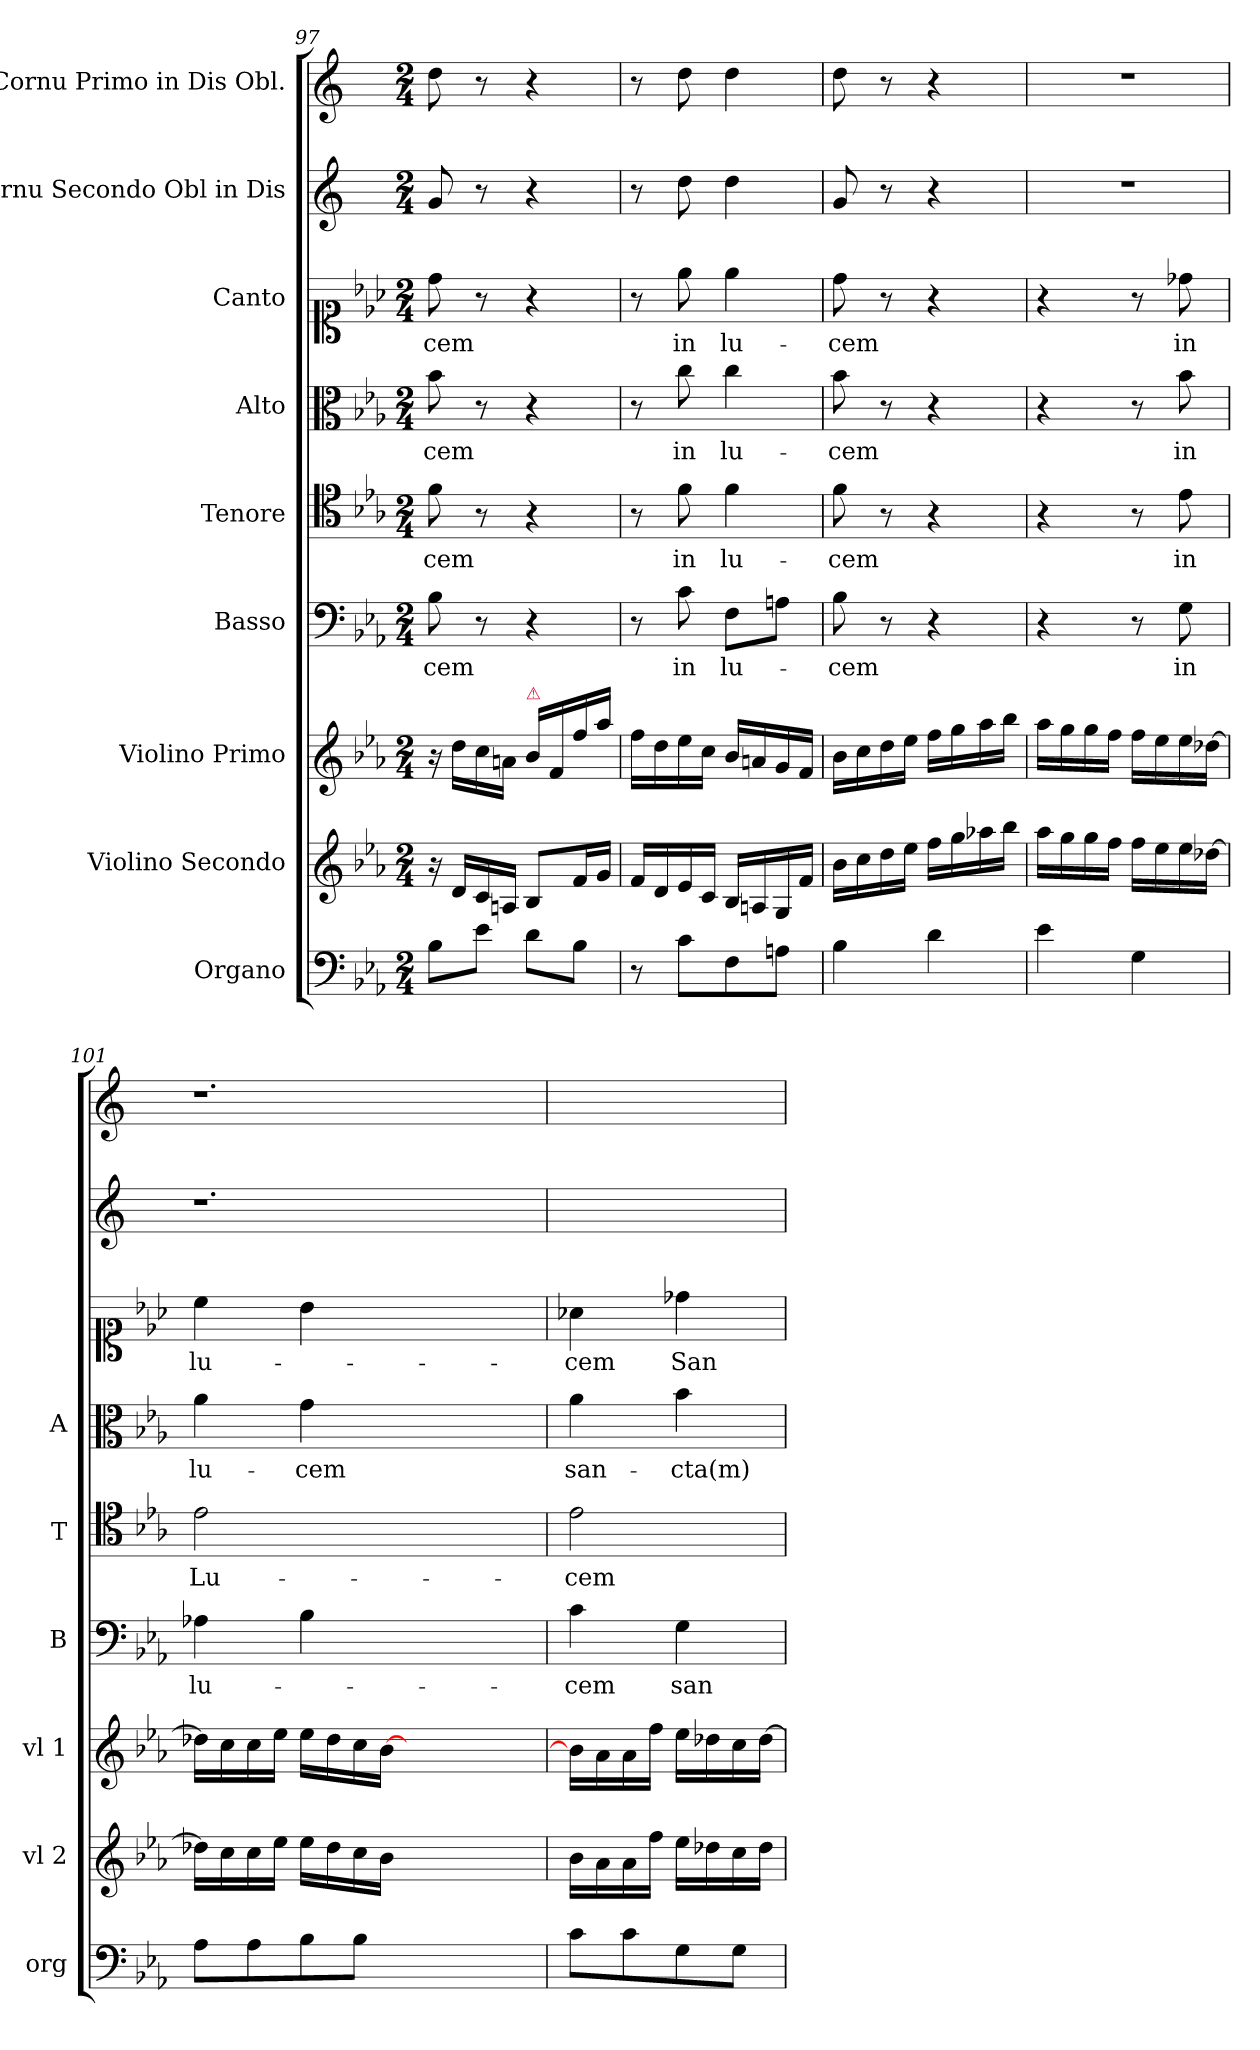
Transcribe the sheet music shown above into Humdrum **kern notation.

**kern	**kern	**kern	**kern	**text	**kern	**text	**kern	**text	**kern	**text	**kern	**kern
*part9	*part8	*part7	*part6	*part6	*part5	*part5	*part4	*part4	*part3	*part3	*part2	*part1
*staff9	*staff8	*staff7	*staff6	*staff6	*staff5	*staff5	*staff4	*staff4	*staff3	*staff3	*staff2	*staff1
*I"Organo	*I"Violino Secondo	*I"Violino Primo	*I"Basso	*	*I"Tenore	*	*I"Alto	*	*I"Canto	*	*I"Cornu Secondo Obl in Dis	*I"Cornu Primo in Dis Obl.
*I'org	*I'vl 2	*I'vl 1	*I'B	*	*I'T	*	*I'A	*	*	*	*	*
*clefF4	*clefG2	*clefG2	*clefF4	*	*clefC4	*	*clefC3	*	*clefC1	*	*clefG2	*clefG2
*	*	*	*	*	*	*	*	*	*	*	*ITrd5c9	*ITrd5c9
*k[b-e-a-]	*k[b-e-a-]	*k[b-e-a-]	*k[b-e-a-]	*	*k[b-e-a-]	*	*k[b-e-a-]	*	*k[b-e-a-]	*	*k[b-e-a-]	*k[b-e-a-]
*	*	*E-:	*E-:	*	*	*	*E-:	*	*E-:	*	*E-:	*E-:
*M2/4	*M2/4	*M2/4	*M2/4	*	*M2/4	*	*M2/4	*	*M2/4	*	*M2/4	*M2/4
=97	=97	=97	=97	=97	=97	=97	=97	=97	=97	=97	=97	=97
8B-\L	16r	16r	8B-\	-cem	8f\	-cem	8b-\	-cem	8dd\	-cem	8B-/	8f\
.	16d/LL	16dd\LL	.	.	.	.	.	.	.	.	.	.
8e-\J	16c/	16cc\	8r	.	8r	.	8r	.	8r	.	8r	8r
.	16An/JJ	16an\JJ	.	.	.	.	.	.	.	.	.	.
!	!	!LO:TX:a:color=crimson:t=⚠	!	!	!	!	!	!	!	!	!	!
8d\L	8B-/L	16b-/LL	4r	.	4r	.	4r	.	4r	.	4r	4r
.	.	16f/	.	.	.	.	.	.	.	.	.	.
8B-\J	16f/L	16ff\	.	.	.	.	.	.	.	.	.	.
.	16g/JJ	16aa-\JJ	.	.	.	.	.	.	.	.	.	.
=98	=98	=98	=98	=98	=98	=98	=98	=98	=98	=98	=98	=98
8r	16f/LL	16ff\LL	8r	.	8r	.	8r	.	8r	.	8r	8r
.	16d/	16dd\	.	.	.	.	.	.	.	.	.	.
!	!	!	!	!LO:LY:i	!	!LO:LY:i	!	!LO:LY:i	!	!LO:LY:i	!	!
8c\L	16e-/	16ee-\	8c\	in	8f\	in	8cc\	in	8ee-\	in	8f\	8f\
.	16c/JJ	16cc\JJ	.	.	.	.	.	.	.	.	.	.
!	!	!	!	!LO:LY:i	!	!LO:LY:i	!	!LO:LY:i	!	!LO:LY:i	!	!
8F\	16B-/LL	16b-/LL	8F\L	lu-	4f\	lu-	4cc\	lu-	4ee-\	lu-	4f\	4f\
.	16An/	16an/	.	.	.	.	.	.	.	.	.	.
8An\J	16G/	16g/	8An\J	.	.	.	.	.	.	.	.	.
.	16f/JJ	16f/JJ	.	.	.	.	.	.	.	.	.	.
=99	=99	=99	=99	=99	=99	=99	=99	=99	=99	=99	=99	=99
!	!	!	!	!LO:LY:i	!	!LO:LY:i	!	!LO:LY:i	!	!LO:LY:i	!	!
4B-\	16b-\LL	16b-\LL	8B-\	-cem	8f\	-cem	8b-\	-cem	8dd\	-cem	8B-/	8f\
.	16cc\	16cc\	.	.	.	.	.	.	.	.	.	.
.	16dd\	16dd\	8r	.	8r	.	8r	.	8r	.	8r	8r
.	16ee-\JJ	16ee-\JJ	.	.	.	.	.	.	.	.	.	.
4d\	16ff\LL	16ff\LL	4r	.	4r	.	4r	.	4r	.	4r	4r
.	16gg\	16gg\	.	.	.	.	.	.	.	.	.	.
.	16aa-X\	16aa-\	.	.	.	.	.	.	.	.	.	.
.	16bb-\JJ	16bb-\JJ	.	.	.	.	.	.	.	.	.	.
=100	=100	=100	=100	=100	=100	=100	=100	=100	=100	=100	=100	=100
4e-\	16aa-\LL	16aa-\LL	4r	.	4r	.	4r	.	4r	.	2r	2r
.	16gg\	16gg\	.	.	.	.	.	.	.	.	.	.
.	16gg\	16gg\	.	.	.	.	.	.	.	.	.	.
.	16ff\JJ	16ff\JJ	.	.	.	.	.	.	.	.	.	.
4G\	16ff\LL	16ff\LL	8r	.	8r	.	8r	.	8r	.	.	.
.	16ee-\	16ee-\	.	.	.	.	.	.	.	.	.	.
.	16ee-\	16ee-\	8G\	in	8e-\	in	8b-\	in	8dd-X\	in	.	.
.	[16dd-X\JJ	[16dd-X\JJ	.	.	.	.	.	.	.	.	.	.
=101	=101	=101	=101	=101	=101	=101	=101	=101	=101	=101	=101	=101
8A-\L	16dd-X\LL]	16dd-X\LL]	4A-X\	lu-	2e-\	Lu-	4a-\	lu-	4cc\	lu-	1.r	1.r
.	16cc\	16cc\	.	.	.	.	.	.	.	.	.	.
8A-\	16cc\	16cc\	.	.	.	.	.	.	.	.	.	.
.	16ee-\JJ	16ee-\JJ	.	.	.	.	.	.	.	.	.	.
8B-\	16ee-\LL	16ee-\LL	4B-\	.	.	.	4g\	-cem	4b-\	.	.	.
.	16dd-\	16dd-\	.	.	.	.	.	.	.	.	.	.
8B-\J	16cc\	16cc\	.	.	.	.	.	.	.	.	.	.
.	16b-\JJ	[16b-\JJ	.	.	.	.	.	.	.	.	.	.
1ryy	1ryy	1ryy	1ryy	.	1ryy	.	1ryy	.	1ryy	.	.	.
=102	=102	=102	=102	=102	=102	=102	=102	=102	=102	=102	=102	=102
8c\L	16b-\LL	16b-\LL]	4c\	-cem	2e-\	-cem	4a-\	san-	4a-X\	-cem	2ryy	2ryy
.	16a-\	16a-\	.	.	.	.	.	.	.	.	.	.
8c\	16a-\	16a-\	.	.	.	.	.	.	.	.	.	.
.	16ff\JJ	16ff\JJ	.	.	.	.	.	.	.	.	.	.
8G\	16ee-\LL	16ee-\LL	4G\	san-	.	.	4b-\	-cta(m)	4dd-X\	San-	.	.
.	16dd-X\	16dd-X\	.	.	.	.	.	.	.	.	.	.
8G\J	16cc\	16cc\	.	.	.	.	.	.	.	.	.	.
.	16dd-\JJ	[16dd-\JJ	.	.	.	.	.	.	.	.	.	.
=	=	=	=	=	=	=	=	=	=	=	=	=
*-	*-	*-	*-	*-	*-	*-	*-	*-	*-	*-	*-	*-
